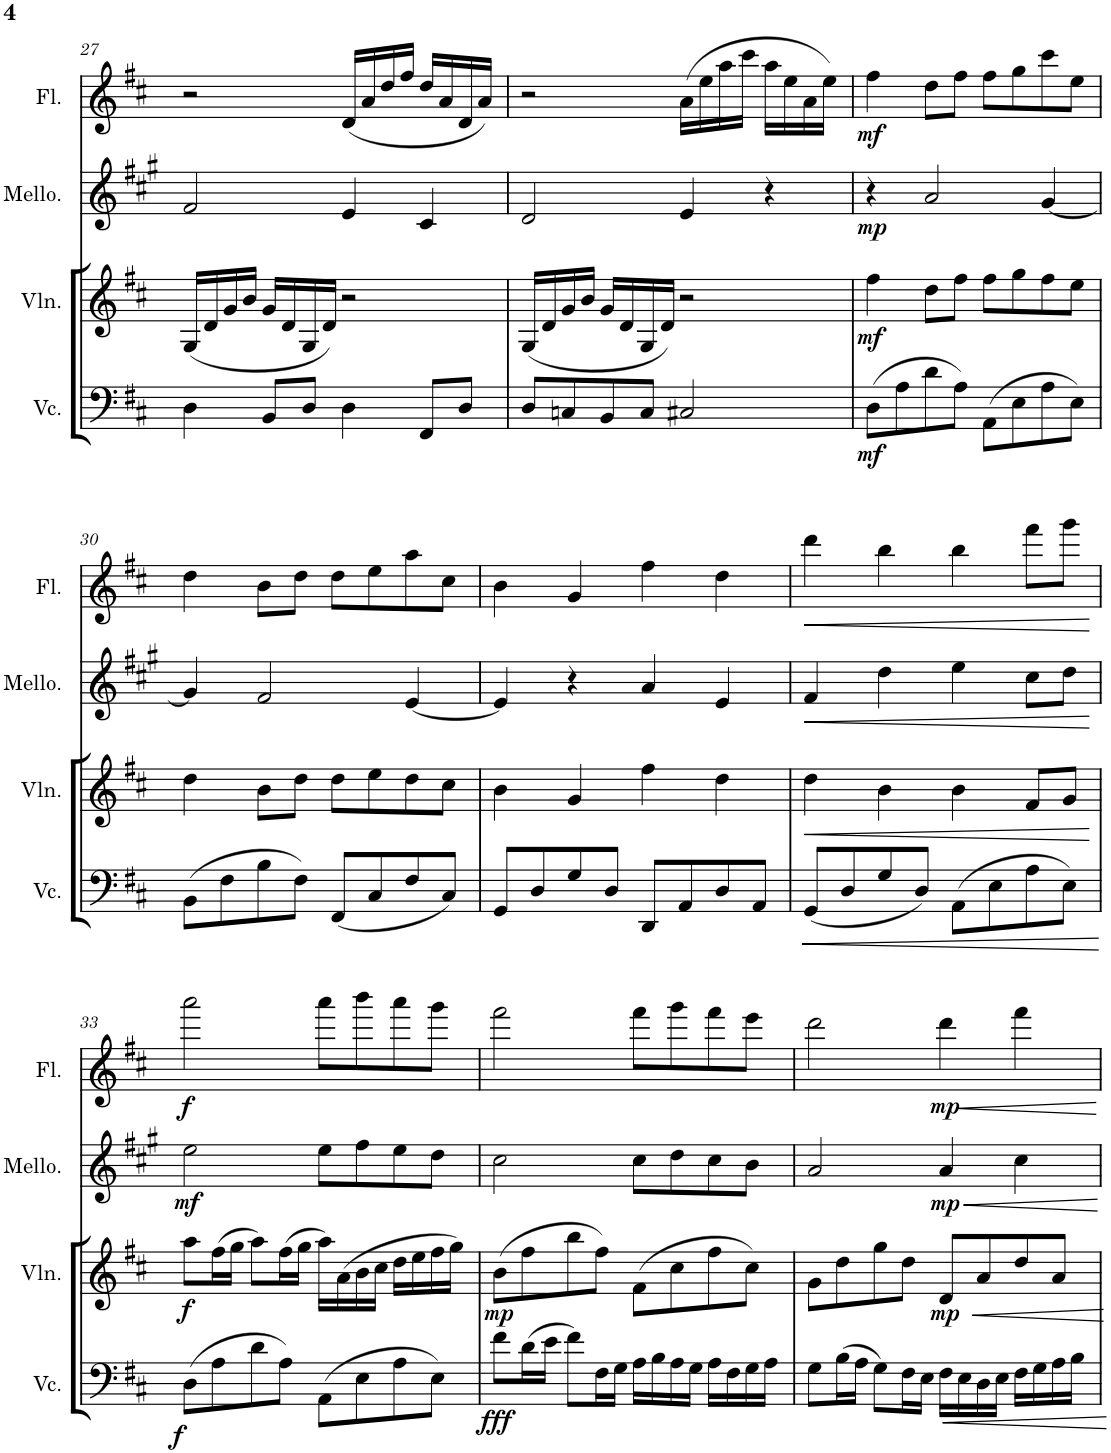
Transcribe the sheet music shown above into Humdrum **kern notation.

**kern	**dynam	**kern	**dynam	**kern	**dynam	**kern	**dynam
*part4	*part4	*part3	*part3	*part2	*part2	*part1	*part1
*staff4	*staff4	*staff3	*staff3	*staff2	*staff2	*staff1	*staff1
*I"Violoncello	*	*I"Violin	*	*I"Mellophone	*	*I"Flute	*
*I'Vc.	*	*I'Vln.	*	*I'Mello.	*	*I'Fl.	*
!!LO:PB:g=z
*clefF4	*	*clefG2	*	*clefG2	*	*clefG2	*
*	*	*	*	*Trd4c7	*	*	*
*k[f#c#]	*	*k[f#c#]	*	*k[f#c#g#]	*	*k[f#c#]	*
*M4/4	*	*M4/4	*	*M4/4	*	*M4/4	*
=27	=27	=27	=27	=27	=27	=27	=27
4D\	.	(16G/LL	.	2f#/	.	2r	.
.	.	16d/	.	.	.	.	.
.	.	16g/	.	.	.	.	.
.	.	16b/JJ	.	.	.	.	.
8BB/L	.	16g/LL	.	.	.	.	.
.	.	16d/	.	.	.	.	.
8D/J	.	16G/	.	.	.	.	.
.	.	16d/JJ)	.	.	.	.	.
4D\	.	2r	.	4e/	.	(16d/LL	.
.	.	.	.	.	.	16a/	.
.	.	.	.	.	.	16dd/	.
.	.	.	.	.	.	16ff#/JJ	.
8FF#/L	.	.	.	4c#/	.	16dd/LL	.
.	.	.	.	.	.	16a/	.
8D/J	.	.	.	.	.	16d/	.
.	.	.	.	.	.	16a/JJ)	.
=28	=28	=28	=28	=28	=28	=28	=28
8D/L	.	(16G/LL	.	2d/	.	2r	.
.	.	16d/	.	.	.	.	.
8Cn/	.	16g/	.	.	.	.	.
.	.	16b/JJ	.	.	.	.	.
8BB/	.	16g/LL	.	.	.	.	.
.	.	16d/	.	.	.	.	.
8C/J	.	16G/	.	.	.	.	.
.	.	16d/JJ)	.	.	.	.	.
2C#X/	.	2r	.	4e/	.	(16a\LL	.
.	.	.	.	.	.	16ee\	.
.	.	.	.	.	.	16aa\	.
.	.	.	.	.	.	16ccc#\JJ	.
.	.	.	.	4r	.	16aa\LL	.
.	.	.	.	.	.	16ee\	.
.	.	.	.	.	.	16a\	.
.	.	.	.	.	.	16ee\JJ)	.
=29	=29	=29	=29	=29	=29	=29	=29
!	!LO:DY:b	!	!LO:DY:b	!	!LO:DY:b	!	!LO:DY:b
(8D\L	mf	4ff#\	mf	4r	mp	4ff#\	mf
8A\	.	.	.	.	.	.	.
8d\	.	8dd\L	.	2a/	.	8dd\L	.
8A\J)	.	8ff#\J	.	.	.	8ff#\J	.
(8AA\L	.	8ff#\L	.	.	.	8ff#\L	.
8E\	.	8gg\	.	.	.	8gg\	.
8A\	.	8ff#\	.	[4g#/	.	8ccc#\	.
8E\J)	.	8ee\J	.	.	.	8ee\J	.
!!LO:LB:g=z
=30	=30	=30	=30	=30	=30	=30	=30
(8BB\L	.	4dd\	.	4g#/]	.	4dd\	.
8F#\	.	.	.	.	.	.	.
8B\	.	8b\L	.	2f#/	.	8b\L	.
8F#\J)	.	8dd\J	.	.	.	8dd\J	.
(8FF#/L	.	8dd\L	.	.	.	8dd\L	.
8C#/	.	8ee\	.	.	.	8ee\	.
8F#/	.	8dd\	.	[4e/	.	8aa\	.
8C#/J)	.	8cc#\J	.	.	.	8cc#\J	.
=31	=31	=31	=31	=31	=31	=31	=31
8GG/L	.	4b\	.	4e/]	.	4b\	.
8D/	.	.	.	.	.	.	.
8G/	.	4g/	.	4r	.	4g/	.
8D/J	.	.	.	.	.	.	.
8DD/L	.	4ff#\	.	4a/	.	4ff#\	.
8AA/	.	.	.	.	.	.	.
8D/	.	4dd\	.	4e/	.	4dd\	.
8AA/J	.	.	.	.	.	.	.
=32	=32	=32	=32	=32	=32	=32	=32
!	!LO:HP:b	!	!LO:HP:b	!	!LO:HP:b	!	!LO:HP:b
(8GG/L	<	4dd\	<	4f#/	<	4ddd\	<
8D/	.	.	.	.	.	.	.
8G/	.	4b\	.	4dd\	.	4bb\	.
8D/J)	.	.	.	.	.	.	.
(8AA\L	.	4b\	.	4ee\	.	4bb\	.
8E\	.	.	.	.	.	.	.
8A\	.	8f#/L	.	8cc#\L	.	8fff#\L	.
8E\J)	.	8g/J	.	8dd\J	.	8ggg\J	.
.	[	.	[	.	[	.	[
!!LO:LB:g=z
=33	=33	=33	=33	=33	=33	=33	=33
!	!LO:DY:b	!	!LO:DY:b	!	!LO:DY:b	!	!LO:DY:b
(8D\L	f	8aa\L	f	2ee\	mf	2aaa\	f
8A\	.	(16ff#\L	.	.	.	.	.
.	.	16gg\JJ	.	.	.	.	.
8d\	.	8aa\L)	.	.	.	.	.
8A\J)	.	(16ff#\L	.	.	.	.	.
.	.	16gg\JJ	.	.	.	.	.
(8AA\L	.	16aa\LL)	.	8ee\L	.	8aaa\L	.
.	.	(16a\	.	.	.	.	.
8E\	.	16b\	.	8ff#\	.	8bbb\	.
.	.	16cc#\JJ	.	.	.	.	.
8A\	.	16dd\LL	.	8ee\	.	8aaa\	.
.	.	16ee\	.	.	.	.	.
8E\J)	.	16ff#\	.	8dd\J	.	8ggg\J	.
.	.	16gg\JJ)	.	.	.	.	.
=34	=34	=34	=34	=34	=34	=34	=34
!	!LO:DY:b	!	!LO:DY:b	!	!	!	!
8f#\L	fff	(8b\L	mp	2cc#\	.	2fff#\	.
(16d\L	.	8ff#\	.	.	.	.	.
16e\JJ	.	.	.	.	.	.	.
8f#\L)	.	8bb\	.	.	.	.	.
16F#\L	.	8ff#\J)	.	.	.	.	.
16G\JJ	.	.	.	.	.	.	.
16A\LL	.	(8f#\L	.	8cc#\L	.	8fff#\L	.
16B\	.	.	.	.	.	.	.
16A\	.	8cc#\	.	8dd\	.	8ggg\	.
16G\JJ	.	.	.	.	.	.	.
16A\LL	.	8ff#\	.	8cc#\	.	8fff#\	.
16F#\	.	.	.	.	.	.	.
16G\	.	8cc#\J)	.	8b\J	.	8eee\J	.
16A\JJ	.	.	.	.	.	.	.
=35	=35	=35	=35	=35	=35	=35	=35
8G\L	.	8g\L	.	2a/	.	2ddd\	.
(16B\L	.	8dd\	.	.	.	.	.
16A\JJ	.	.	.	.	.	.	.
8G\L)	.	8gg\	.	.	.	.	.
16F#\L	.	8dd\J	.	.	.	.	.
16E\JJ	.	.	.	.	.	.	.
!	!	!	!LO:DY:b	!	!LO:DY:b	!	!LO:DY:b
16F#\LL	.	8d/L	mp	4a/	mp	4ddd\	mp
16E\	.	.	.	.	.	.	.
16D\	.	8a/	.	.	.	.	.
16E\JJ	.	.	.	.	.	.	.
16F#\LL	.	8dd/	.	4cc#\	.	4fff#\	.
16G\	.	.	.	.	.	.	.
16A\	.	8a/J	.	.	.	.	.
16B\JJ	.	.	.	.	.	.	.
=	=	=	=	=	=	=	=
*-	*-	*-	*-	*-	*-	*-	*-
